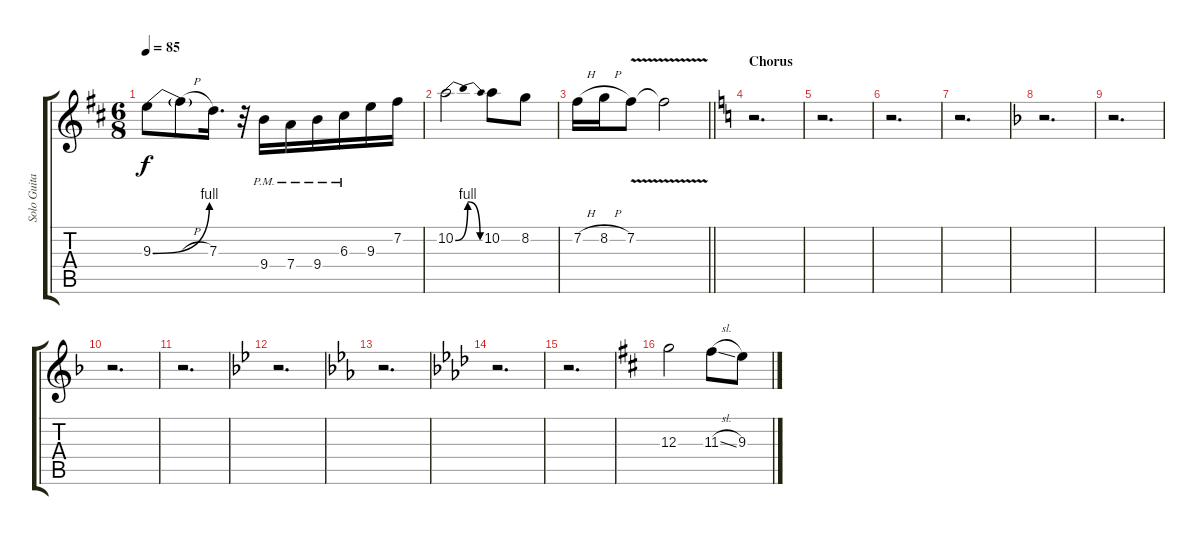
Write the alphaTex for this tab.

\track ("Solo Guitar I (Luca Turilli)" "Solo Guita") {instrument distortionguitar}
\staff {score tabs}
\tuning (E4 B3 G3 D3 A2 E2) {hide}
\ts (6 8)
\tempo 85
\clef g2
\ks bminor
9.3{be (bend 0 0 60 4)}.8{dy f} 9.3{h t}.8 7.3.16{d} r.32 9.4{pm}.16 7.4{pm}.16 9.4{pm}.16 6.3{pm}.16 9.3.16 7.2.16 |
10.2{be (bendrelease 0 0 5 4 45 4 60 0)}.2 10.2.8 8.2.8 |
\barLineRight lightlight
7.2{h}.16 8.2{h}.16 7.2{v}.8 7.2{t}.2 |
\section ("" "Chorus")
\ks aminor
r.2{d} |
r.2{d} |
r.2{d} |
r.2{d} |
\ks dminor
r.2{d} |
r.2{d} |
r.2{d} |
r.2{d} |
\ks gminor
r.2{d} |
\ks cminor
r.2{d} |
\ks fminor
r.2{d} |
r.2{d} |
\ks d
12.3.2{volume 8 balance 2} 11.3{sl}.8 9.3.8
